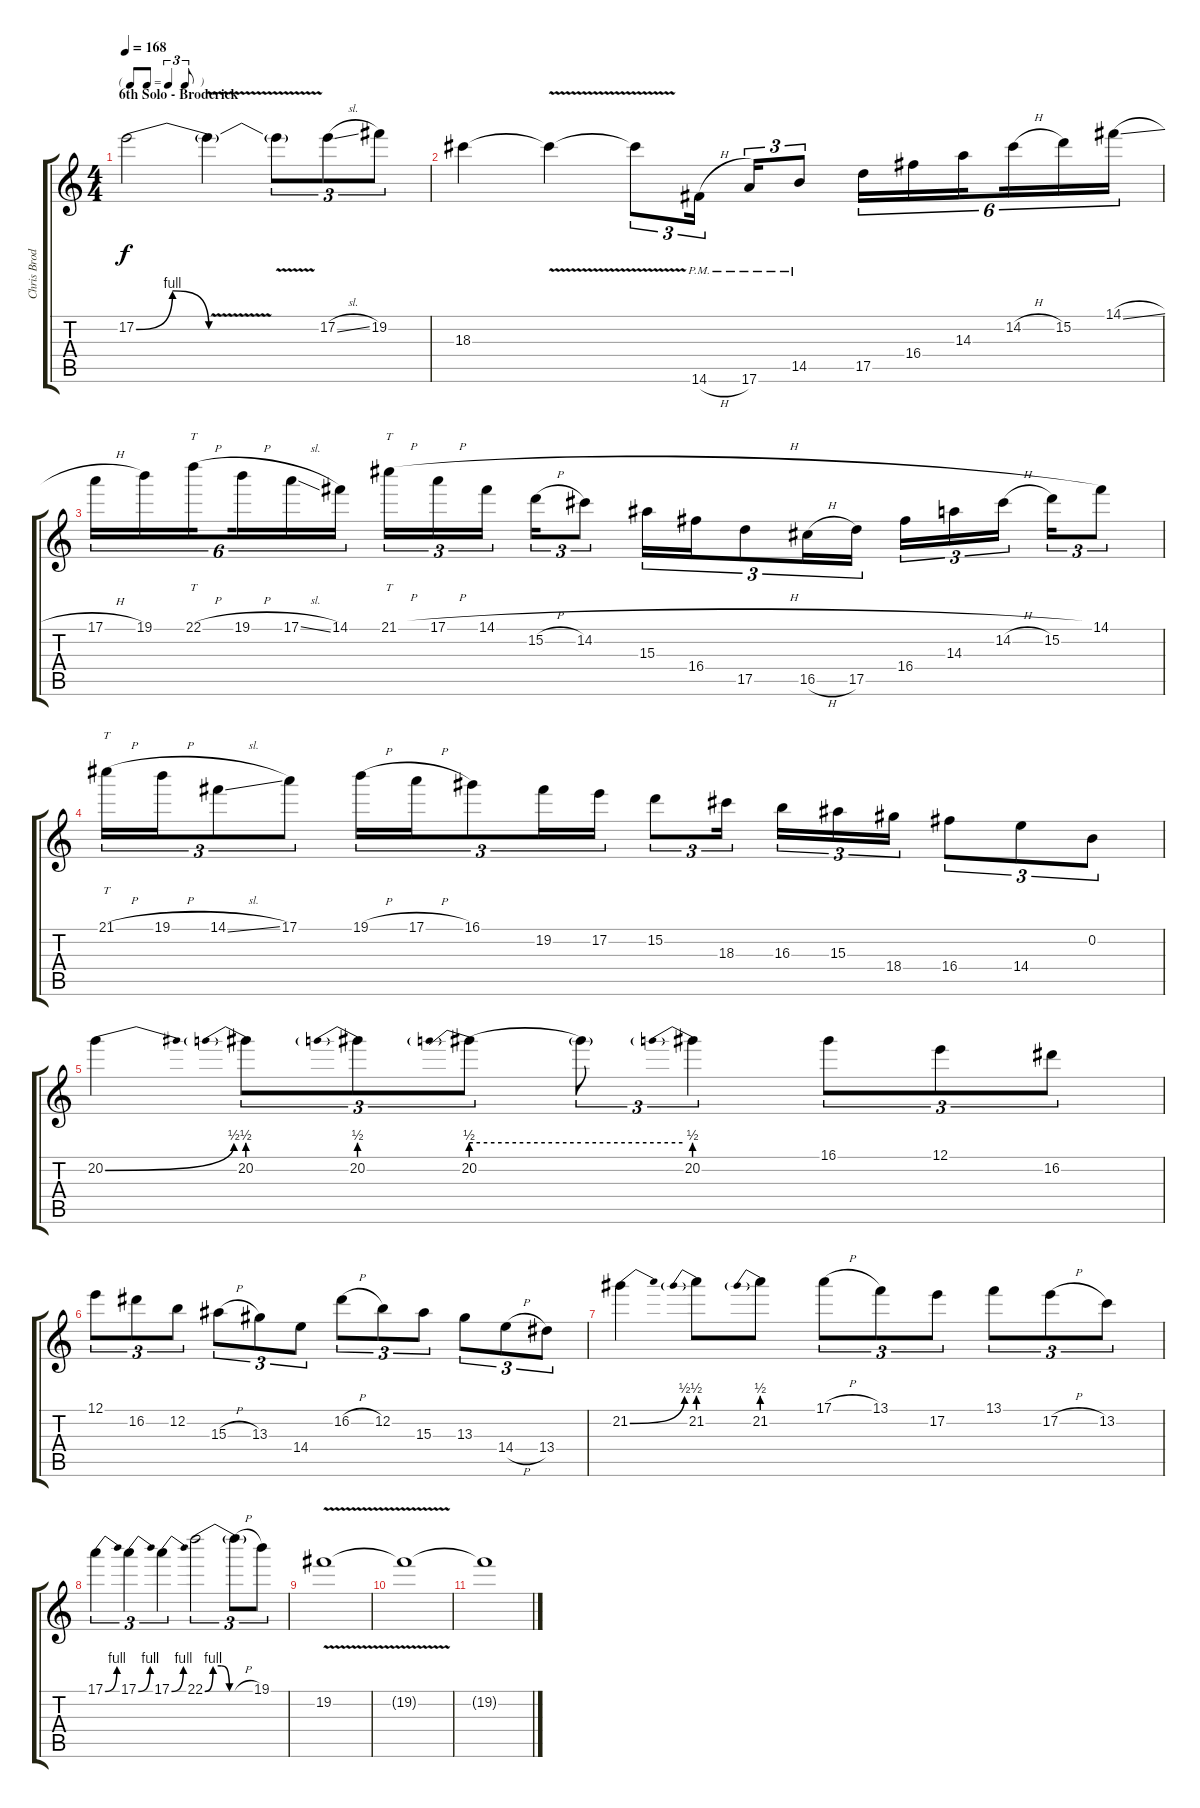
\track ("Chris Broderick Lead" "Chris Brod") {instrument distortionguitar}
\staff {score tabs}
\tuning (E4 B3 G3 D3 A2 E2) {hide}
\ts (4 4)
\tf triplet8th
\section ("" "6th Solo - Broderick")
\tempo 168
\clef g2
\ks c
17.2{be (bendrelease 0 0 10 4 30 4 60 0)}.2{dy f} 17.2{v t}.4 17.2{v t}.8{tu (3 2)} 17.2{sl}.8{tu (3 2)} 19.2.8{tu (3 2)} |
18.3.4 18.3{v t}.4 18.3{v t}.8{tu (3 2)} 14.6{h pm}.16{tu (3 2) beam splitsecondary} 17.6{pm}.16{tu (3 2)} 14.5{pm}.8{tu (3 2)} 17.5.16{tu (6 4)} 16.4.16{tu (6 4)} 14.3.16{tu (6 4) beam splitsecondary} 14.2{h}.16{tu (6 4)} 15.2.16{tu (6 4)} 14.1{sl}.16{tu (6 4)} |
17.1{h}.16{tu (6 4)} 19.1.16{tu (6 4)} 22.1{h}.16{tt tu (6 4) beam splitsecondary} 19.1{h}.16{tu (6 4)} 17.1{sl}.16{tu (6 4)} 14.1.16{tu (6 4)} 21.1{h}.16{tt tu (3 2)} 17.1{h}.16{tu (3 2)} 14.1{h}.16{tu (3 2) beam splitsecondary} 15.2{h}.16{tu (3 2)} 14.2.8{tu (3 2)} 15.3.16{tu (3 2)} 16.4.16{tu (3 2)} 17.5.8{tu (3 2)} 16.5{h}.16{tu (3 2)} 17.5.16{tu (3 2)} 16.4.16{tu (3 2)} 14.3.16{tu (3 2)} 14.2{h}.16{tu (3 2) beam splitsecondary} 15.2.16{tu (3 2)} 14.1.8{tu (3 2)} |
21.1{h}.16{tt tu (3 2)} 19.1{h}.16{tu (3 2)} 14.1{sl}.8{tu (3 2)} 17.1.8{tu (3 2)} 19.1{h}.16{tu (3 2)} 17.1{h}.16{tu (3 2)} 16.1.8{tu (3 2)} 19.2.16{tu (3 2)} 17.2.16{tu (3 2)} 15.2.8{tu (3 2)} 18.3.16{tu (3 2) beam splitsecondary} 16.3.16{tu (3 2)} 15.3.16{tu (3 2)} 18.4.16{tu (3 2)} 16.4.8{tu (3 2)} 14.4.8{tu (3 2)} 0.2.8{tu (3 2)} |
20.2{be (bend 0 0 60 2)}.4 20.2{be (prebend 0 2 60 2)}.8{tu (3 2)} 20.2{be (prebend 0 2 60 2)}.8{tu (3 2)} 20.2{be (prebend 0 2 60 2)}.8{tu (3 2)} 20.2{be (hold 0 2 60 2) t}.8{tu (3 2)} 20.2{be (prebend 0 2 60 2)}.4{tu (3 2)} 16.1.8{tu (3 2)} 12.1.8{tu (3 2)} 16.2.8{tu (3 2)} |
12.1.8{tu (3 2)} 16.2.8{tu (3 2)} 12.2.8{tu (3 2)} 15.3{h}.8{tu (3 2)} 13.3.8{tu (3 2)} 14.4.8{tu (3 2)} 16.2{h}.8{tu (3 2)} 12.2.8{tu (3 2)} 15.3.8{tu (3 2)} 13.3.8{tu (3 2)} 14.4{h}.8{tu (3 2)} 13.4.8{tu (3 2)} |
21.2{be (bend 0 0 60 2)}.4 21.2{be (prebend 0 2 60 2)}.8 21.2{be (prebend 0 2 60 2)}.8 17.1{h}.8{tu (3 2)} 13.1.8{tu (3 2)} 17.2.8{tu (3 2)} 13.1.8{tu (3 2)} 17.2{h}.8{tu (3 2)} 13.2.8{tu (3 2)} |
17.1{be (bend 0 0 60 4)}.4{tu (3 2)} 17.1{be (bend 0 0 60 4)}.4{tu (3 2)} 17.1{be (bend 0 0 60 4)}.4{tu (3 2)} 22.1{be (custom 0 0 10 4 20 4 30 0 60 0)}.2{tu (3 2)} 22.1{h t}.8{tu (3 2)} 19.1.8{tu (3 2)} |
19.2{v}.1 |
19.2{t}.1 |
19.2{t}.1
